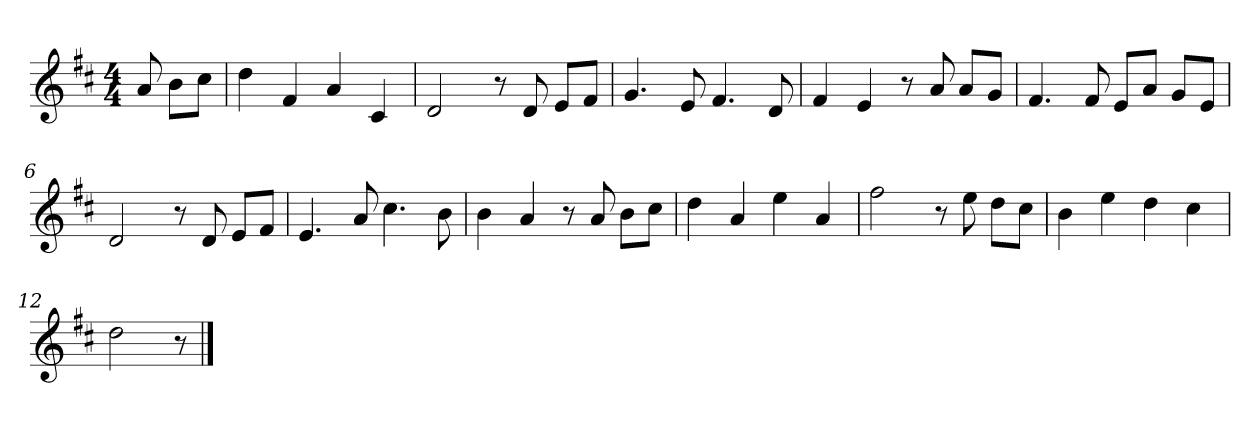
**kern
*part1
*staff1
*k[f#c#]
*M4/4
*MM120
=
8a
8bL
8cc#J
=1
4dd
4f#
4a
4c#
=2
2d
8r
8d
8eL
8f#J
=3
4.g
8e
4.f#
8d
=4
4f#
4e
8r
8a
8aL
8gJ
=5
4.f#
8f#
8eL
8aJ
8gL
8eJ
=6
2d
8r
8d
8eL
8f#J
=7
4.e
8a
4.cc#
8b
=8
4b
4a
8r
8a
8bL
8cc#J
=9
4dd
4a
4ee
4a
=10
2ff#
8r
8ee
8ddL
8cc#J
=11
4b
4ee
4dd
4cc#
=12
2dd
8r
==
*-
